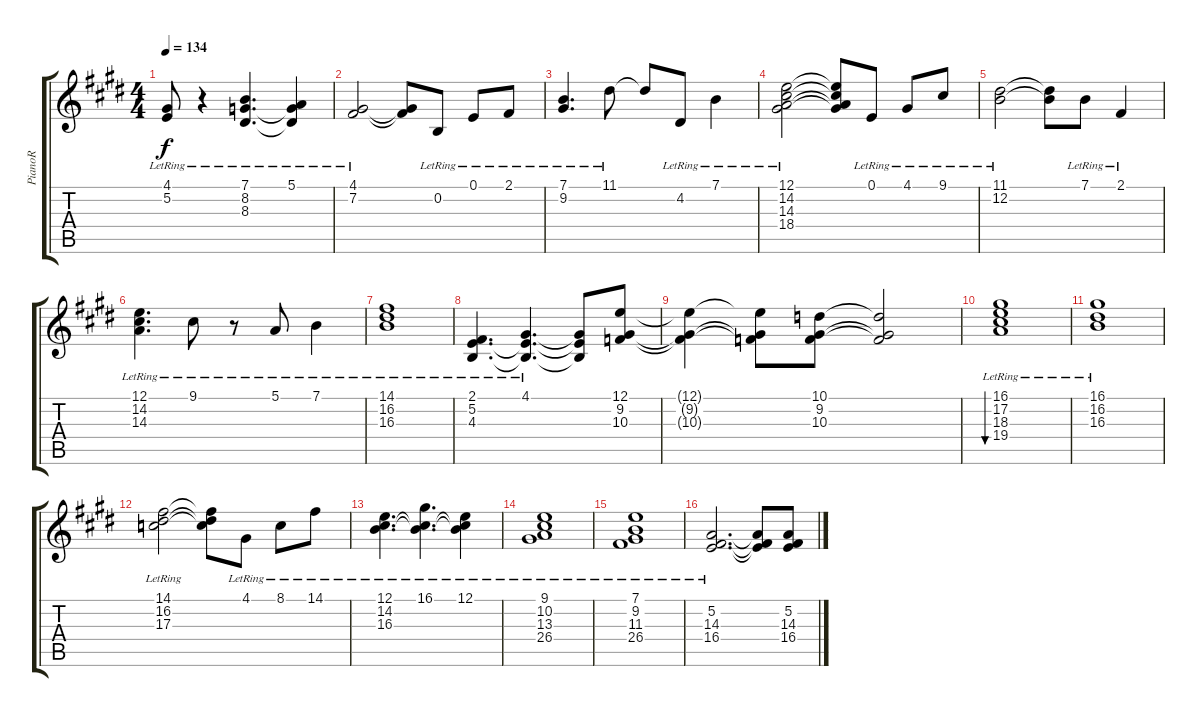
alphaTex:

\track ("PianoR" "PianoR") {instrument brightacousticpiano}
\staff {score tabs}
\tuning (E4 B3 G3 D3 A2 E2) {hide}
\ts (4 4)
\tempo 134
\clef g2
\ks e
(4.1{lr} 5.2{lr}).8{dy f} r.4 (7.1{lr} 8.2{lr} 8.3{lr}).4{d} (5.1{lr} 8.2{t} 8.3{t}).4 |
(4.1{lr} 7.2{lr}).2 (4.1{t} 7.2{t}).8 0.2{lr}.8 0.1{lr}.8 2.1{lr}.8 |
(7.1{lr} 9.2{lr}).4{d} 11.1{lr}.8 11.1{t}.8 4.2{lr}.8 7.1{lr}.4 |
(12.1{lr} 14.2{lr} 14.3 18.4).2 (12.1{t} 14.2{t} 14.3{t} 18.4{t}).8 0.1{lr}.8 4.1{lr}.8 9.1{lr}.8 |
(11.1{lr} 12.2{lr}).2 (11.1{t} 12.2{t}).8 7.1{lr}.8 2.1{lr}.4 |
(12.1{lr} 14.2{lr} 14.3).4{d} 9.1{lr}.8 r.8 5.1{lr}.8 7.1{lr}.4 |
(14.1{lr} 16.2{lr} 16.3{lr}).1 |
(2.1{lr} 5.2{lr} 4.3{lr}).4{d} (4.1{lr} 5.2{t} 4.3{t}).4{d} (4.1{t} 5.2{t} 4.3{t}).8 (12.1 9.2 10.3).8 |
(12.1{t} 9.2{t} 10.3{t}).4 (12.1{t} 9.2{t} 10.3{t}).8 (10.1 9.2 10.3).8 (10.1{t} 9.2{t} 10.3{t}).2 |
(16.1{lr} 17.2{lr} 18.3{lr} 19.4{lr}).1{bu 120} |
(16.1{lr} 16.2{lr} 16.3{lr}).1 |
(14.1{lr} 16.2{lr} 17.3{lr}).2 (14.1{t} 16.2{t} 17.3{t}).8 4.1{lr}.8 8.1{lr}.8 14.1{lr}.8 |
(12.1{lr} 14.2{lr} 16.3{lr}).4{d} (16.1{lr} 14.2{t} 16.3{t}).4{d} (12.1{lr} 14.2{t} 16.3{t}).4 |
(9.1{lr} 10.2{lr} 13.3{lr} 26.4).1 |
(7.1{lr} 9.2{lr} 11.3{lr} 26.4).1 |
(5.2 14.3{lr} 16.4).2{d} (5.2{t} 14.3{t} 16.4{t}).8 (5.2 14.3 16.4).8
